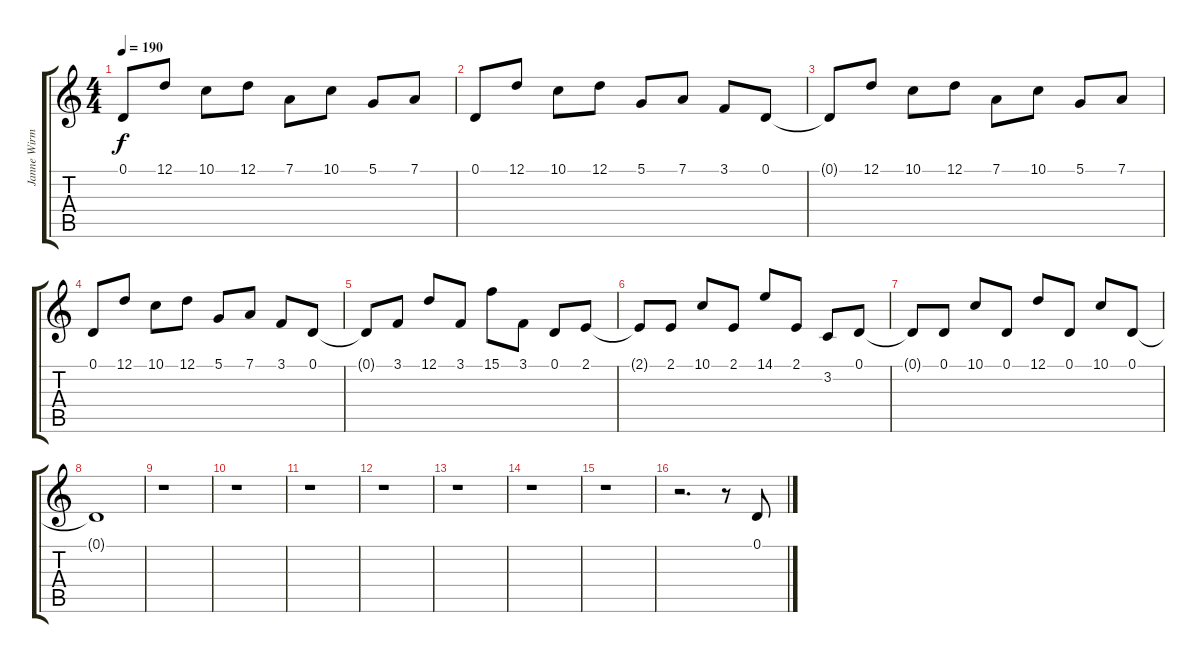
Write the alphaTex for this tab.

\track ("Janne Wirman" "Janne Wirm") {instrument stringensemble1}
\staff {score tabs}
\tuning (D4 A3 F3 C3 G2 D2) {hide}
\ts (4 4)
\tempo 190
\clef g2
\ks c
0.1{t}.8{dy f} 12.1.8 10.1.8 12.1.8 7.1.8 10.1.8 5.1.8 7.1.8 |
0.1.8 12.1.8 10.1.8 12.1.8 5.1.8 7.1.8 3.1.8 0.1.8 |
0.1{t}.8 12.1.8 10.1.8 12.1.8 7.1.8 10.1.8 5.1.8 7.1.8 |
0.1.8 12.1.8 10.1.8 12.1.8 5.1.8 7.1.8 3.1.8 0.1.8 |
0.1{t}.8 3.1.8 12.1.8 3.1.8 15.1.8 3.1.8 0.1.8 2.1.8 |
2.1{t}.8 2.1.8 10.1.8 2.1.8 14.1.8 2.1.8 3.2.8 0.1.8 |
0.1{t}.8 0.1.8 10.1.8 0.1.8 12.1.8 0.1.8 10.1.8 0.1.8 |
0.1{t}.1 |
r.1 |
r.1 |
r.1 |
r.1 |
r.1 |
r.1 |
r.1 |
r.2{d} r.8 0.1.8{volume 9 instrument fx5brightness}
